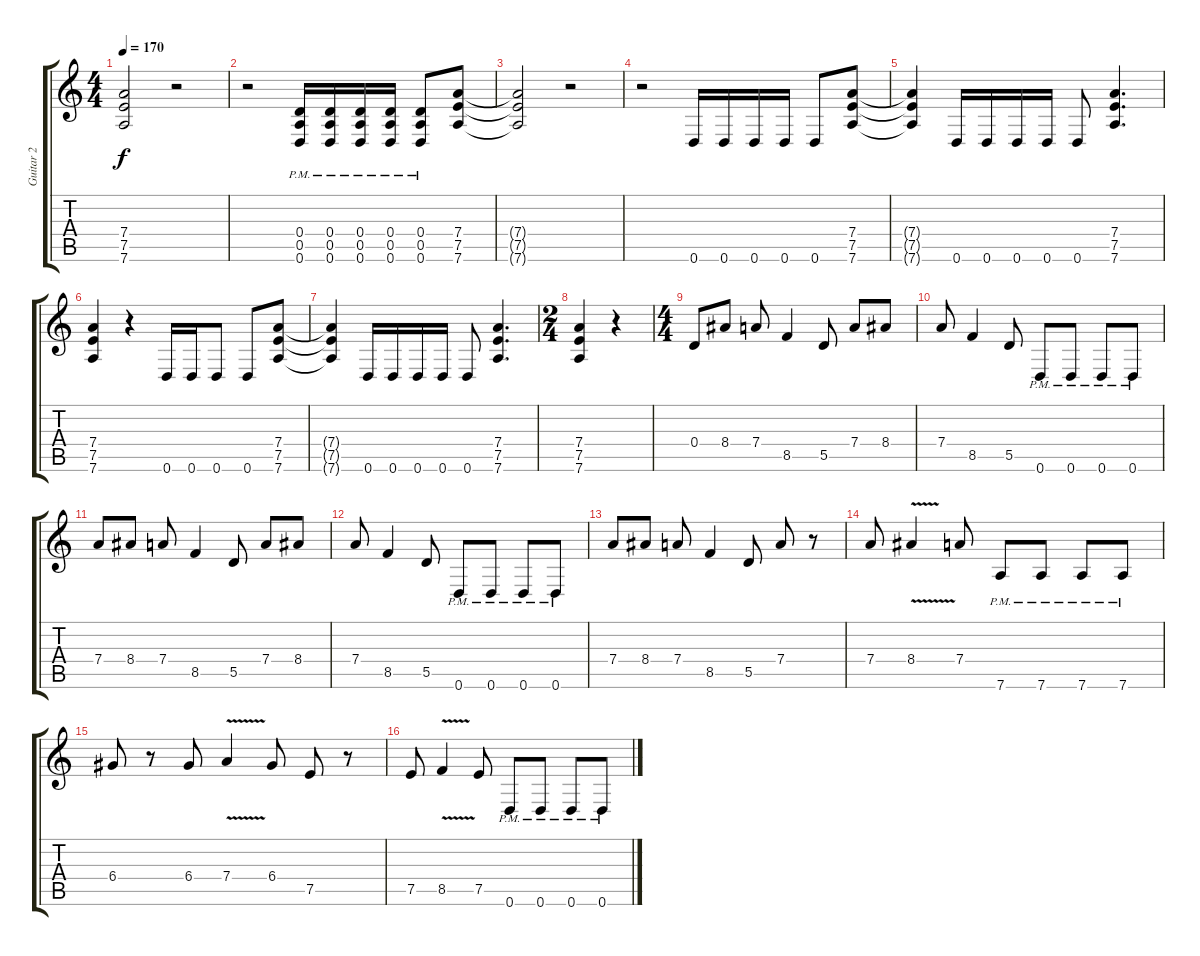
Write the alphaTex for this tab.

\track ("Guitar 2" "Guitar 2") {instrument distortionguitar}
\staff {score tabs}
\tuning (E4 B3 G3 D3 A2 D2) {hide}
\ts (4 4)
\tempo 170
\clef g2
\ks c
(7.4 7.5 7.6).2{dy f} r.2 |
r.2 (0.4{pm} 0.5{pm} 0.6{pm}).16 (0.4{pm} 0.5{pm} 0.6{pm}).16 (0.4{pm} 0.5{pm} 0.6{pm}).16 (0.4{pm} 0.5{pm} 0.6{pm}).16 (0.4{pm} 0.5{pm} 0.6{pm}).8 (7.4 7.5 7.6).8 |
(7.4{t} 7.5{t} 7.6{t}).2 r.2 |
r.2 0.6.16 0.6.16 0.6.16 0.6.16 0.6.8 (7.4 7.5 7.6).8 |
(7.4{t} 7.5{t} 7.6{t}).4 0.6.16 0.6.16 0.6.16 0.6.16 0.6.8 (7.4 7.5 7.6).4{d} |
(7.4 7.5 7.6).4 r.4 0.6.16 0.6.16 0.6.8 0.6.8 (7.4 7.5 7.6).8 |
(7.4{t} 7.5{t} 7.6{t}).4 0.6.16 0.6.16 0.6.16 0.6.16 0.6.8 (7.4 7.5 7.6).4{d} |
\ts (2 4)
(7.4 7.5 7.6).4 r.4 |
\ts (4 4)
0.4.8 8.4.8 7.4.8 8.5.4 5.5.8 7.4.8 8.4.8 |
7.4.8 8.5.4 5.5.8 0.6{pm}.8 0.6{pm}.8 0.6{pm}.8 0.6{pm}.8 |
7.4.8 8.4.8 7.4.8 8.5.4 5.5.8 7.4.8 8.4.8 |
7.4.8 8.5.4 5.5.8 0.6{pm}.8 0.6{pm}.8 0.6{pm}.8 0.6{pm}.8 |
7.4.8 8.4.8 7.4.8 8.5.4 5.5.8 7.4.8 r.8 |
7.4.8 8.4{v}.4 7.4.8 7.6{pm}.8 7.6{pm}.8 7.6{pm}.8 7.6{pm}.8 |
6.4.8 r.8 6.4.8 7.4{v}.4 6.4.8 7.5.8 r.8 |
7.5.8 8.5{v}.4 7.5.8 0.6{pm}.8 0.6{pm}.8 0.6{pm}.8 0.6{pm}.8
